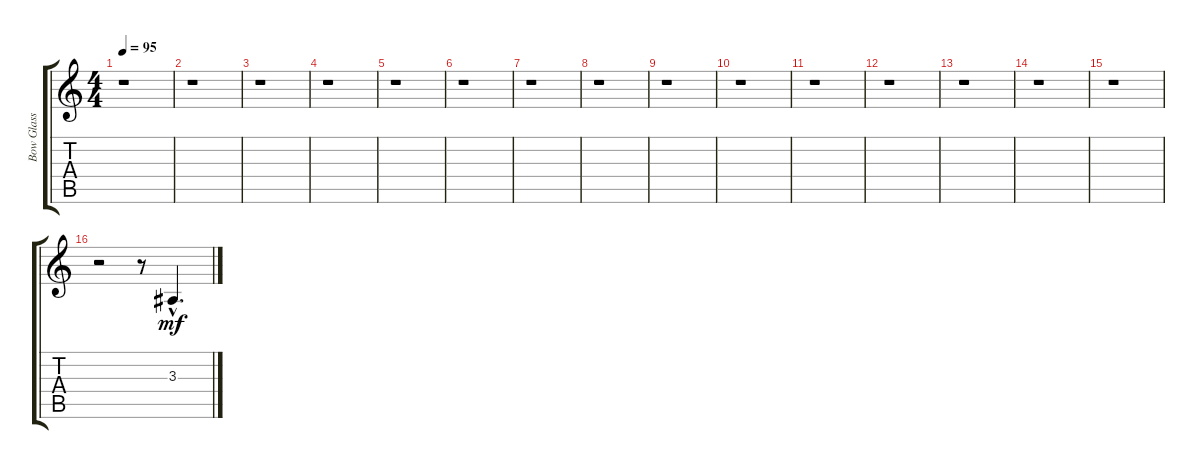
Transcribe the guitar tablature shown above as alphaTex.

\track ("Bow Glass" "Bow Glass") {instrument seashore}
\staff {score tabs}
\tuning (E4 B3 G3 D3 A2 E2) {hide}
\ts (4 4)
\tempo 95
\clef g2
\ks c
r.1{dy mf} |
r.1 |
r.1 |
r.1 |
r.1 |
r.1 |
r.1 |
r.1 |
r.1 |
r.1 |
r.1 |
r.1 |
r.1 |
r.1 |
r.1 |
r.2 r.8 3.3{hac}.4{d}
